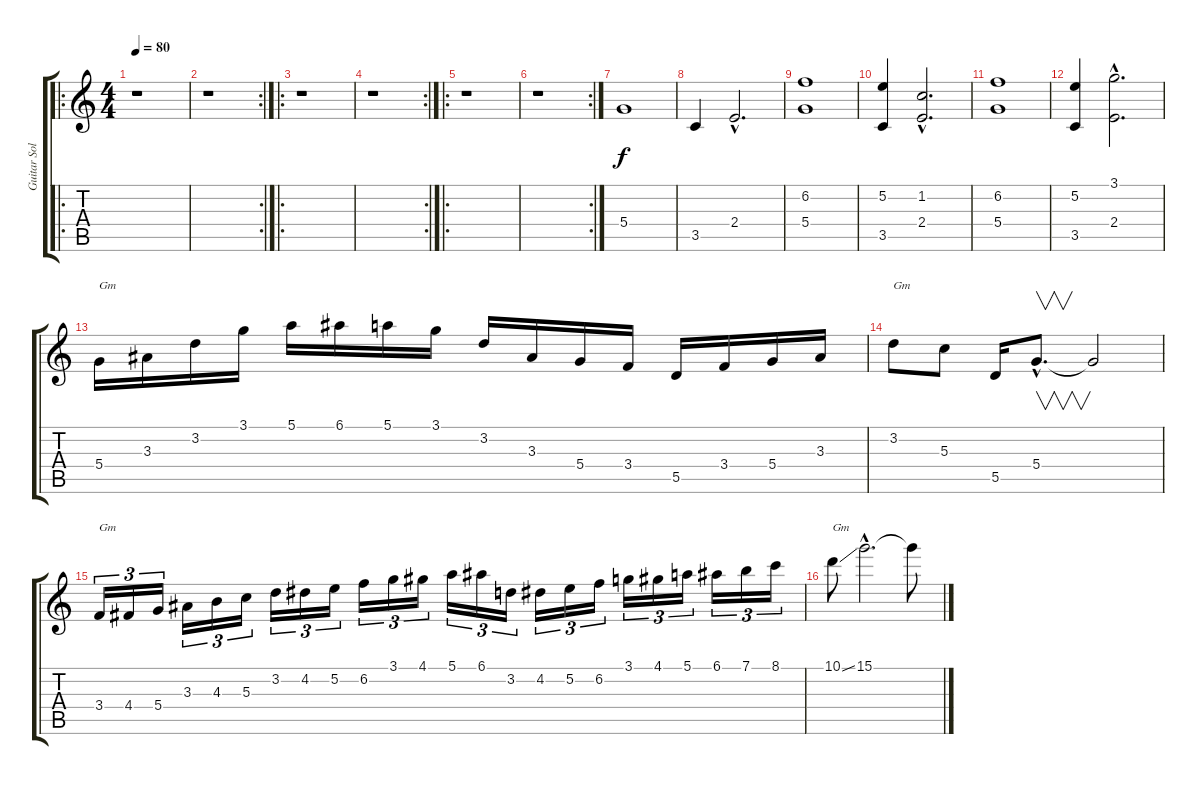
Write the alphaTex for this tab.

\track ("Guitar Solo" "Guitar Sol") {instrument distortionguitar}
\staff {score tabs}
\tuning (E4 B3 G3 D3 A2 E2) {hide}
\ro
\ts (4 4)
\tempo 80
\clef g2
\ks c
r.1{dy f instrument distortionguitar} |
\rc 2
r.1 |
\ro
r.1 |
\rc 2
r.1 |
\ro
r.1 |
\rc 2
r.1 |
5.4.1 |
3.5.4 2.4{hac}.2{d} |
(6.2 5.4).1 |
(5.2 3.5).4 (1.2{hac} 2.4{hac}).2{d} |
(6.2 5.4).1 |
(5.2 3.5).4 (3.1{hac} 2.4{hac}).2{d} |
5.4.16{txt "Gm"} 3.3.16 3.2.16 3.1.16 5.1.16 6.1.16 5.1.16 3.1.16 3.2.16 3.3.16 5.4.16 3.4.16 5.5.16 3.4.16 5.4.16 3.3.16 |
3.2.8{txt "Gm"} 5.3.8 5.5.16 5.4{hac}.8{v d} 5.4{t}.2 |
3.4.16{tu (3 2) txt "Gm"} 4.4.16{tu (3 2)} 5.4.16{tu (3 2)} 3.3.16{tu (3 2)} 4.3.16{tu (3 2)} 5.3.16{tu (3 2)} 3.2.16{tu (3 2)} 4.2.16{tu (3 2)} 5.2.16{tu (3 2)} 6.2.16{tu (3 2)} 3.1.16{tu (3 2)} 4.1.16{tu (3 2)} 5.1.16{tu (3 2)} 6.1.16{tu (3 2)} 3.2.16{tu (3 2)} 4.2.16{tu (3 2)} 5.2.16{tu (3 2)} 6.2.16{tu (3 2)} 3.1.16{tu (3 2)} 4.1.16{tu (3 2)} 5.1.16{tu (3 2)} 6.1.16{tu (3 2)} 7.1.16{tu (3 2)} 8.1.16{tu (3 2)} |
10.1{ss}.8{txt "Gm"} 15.1{hac}.2{d} 15.1{t}.8
